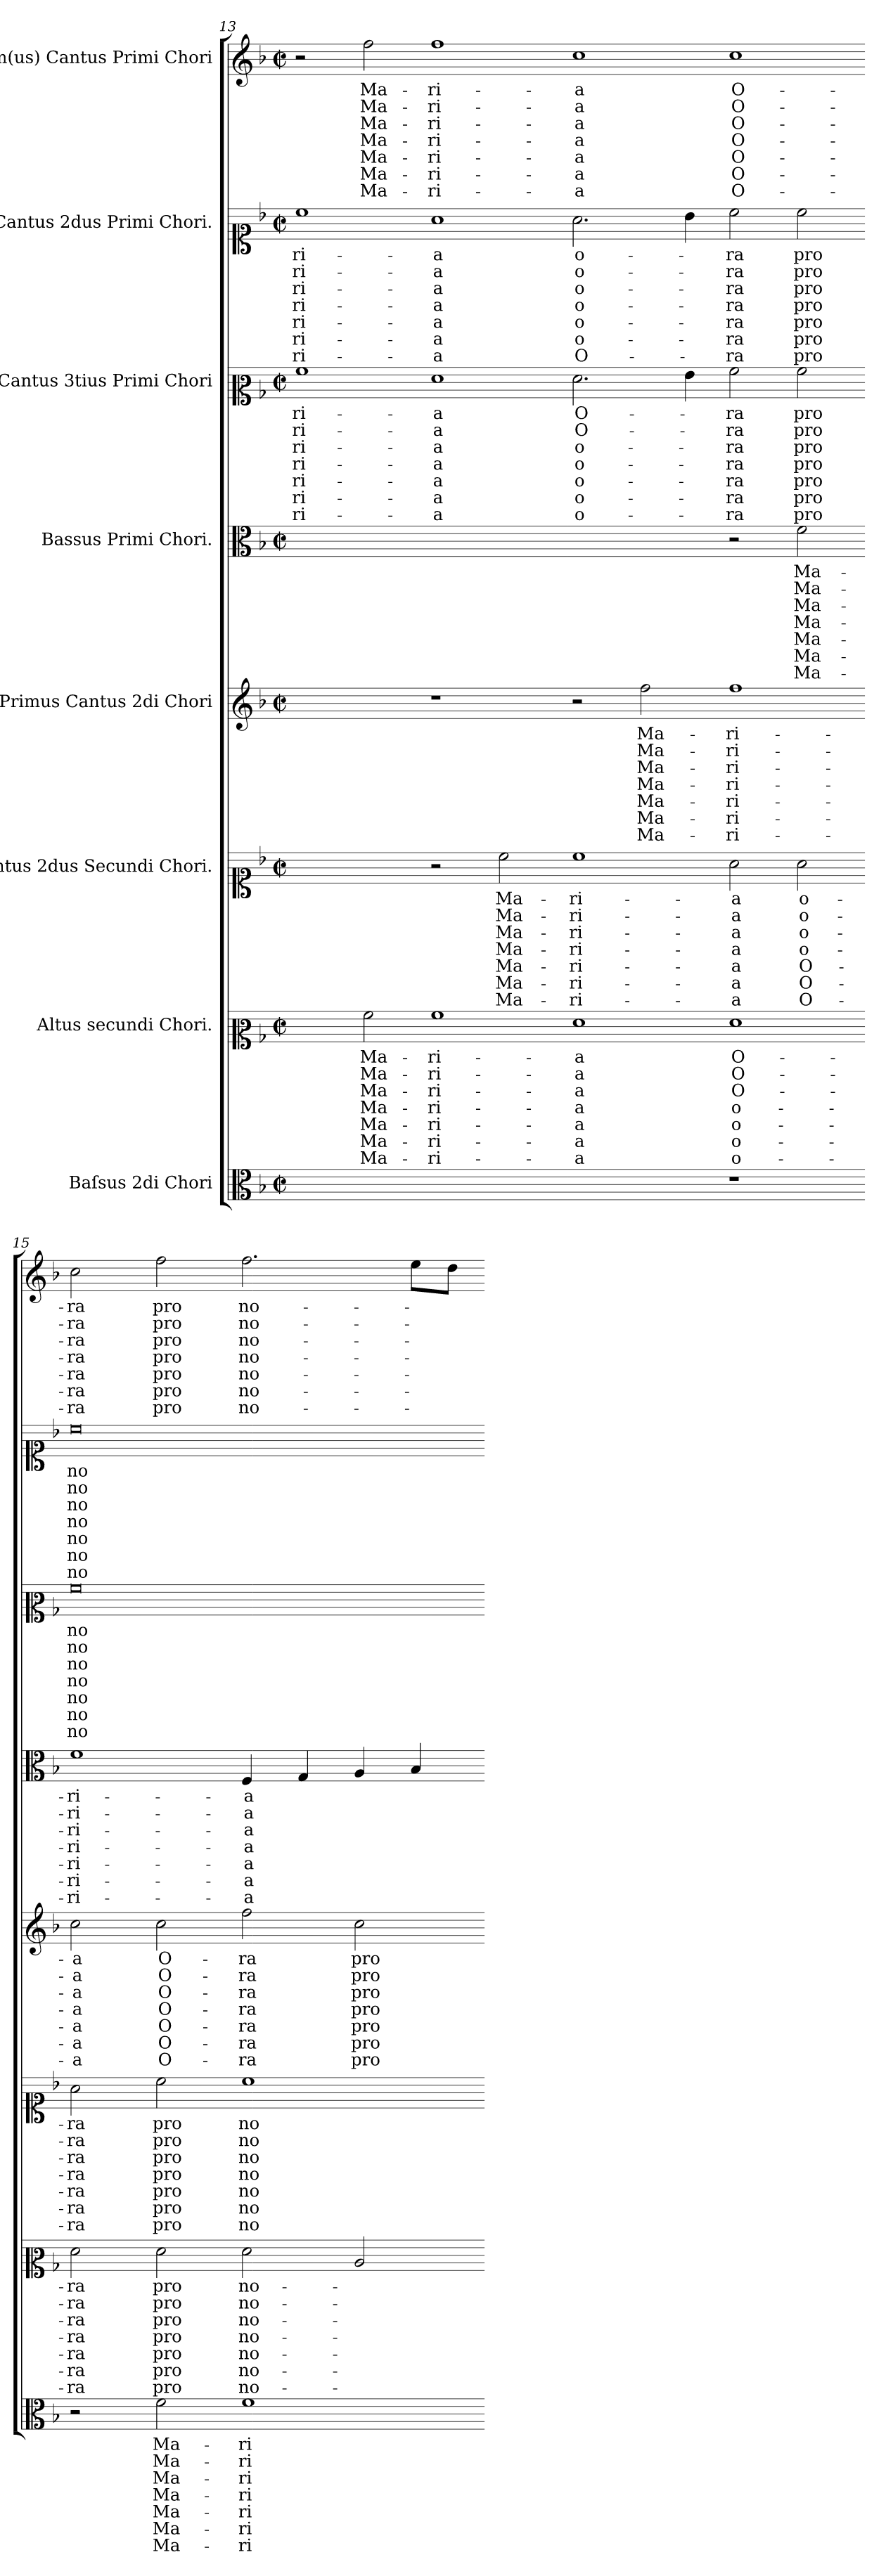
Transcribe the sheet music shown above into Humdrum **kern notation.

**kern	**text	**text	**text	**text	**text	**text	**text	**kern	**text	**text	**text	**text	**text	**text	**text	**kern	**text	**text	**text	**text	**text	**text	**text	**kern	**text	**text	**text	**text	**text	**text	**text	**kern	**text	**text	**text	**text	**text	**text	**text	**kern	**text	**text	**text	**text	**text	**text	**text	**kern	**text	**text	**text	**text	**text	**text	**text	**kern	**text	**text	**text	**text	**text	**text	**text
*part8	*part8	*part8	*part8	*part8	*part8	*part8	*part8	*part7	*part7	*part7	*part7	*part7	*part7	*part7	*part7	*part6	*part6	*part6	*part6	*part6	*part6	*part6	*part6	*part5	*part5	*part5	*part5	*part5	*part5	*part5	*part5	*part4	*part4	*part4	*part4	*part4	*part4	*part4	*part4	*part3	*part3	*part3	*part3	*part3	*part3	*part3	*part3	*part2	*part2	*part2	*part2	*part2	*part2	*part2	*part2	*part1	*part1	*part1	*part1	*part1	*part1	*part1	*part1
*staff8	*staff8	*staff8	*staff8	*staff8	*staff8	*staff8	*staff8	*staff7	*staff7	*staff7	*staff7	*staff7	*staff7	*staff7	*staff7	*staff6	*staff6	*staff6	*staff6	*staff6	*staff6	*staff6	*staff6	*staff5	*staff5	*staff5	*staff5	*staff5	*staff5	*staff5	*staff5	*staff4	*staff4	*staff4	*staff4	*staff4	*staff4	*staff4	*staff4	*staff3	*staff3	*staff3	*staff3	*staff3	*staff3	*staff3	*staff3	*staff2	*staff2	*staff2	*staff2	*staff2	*staff2	*staff2	*staff2	*staff1	*staff1	*staff1	*staff1	*staff1	*staff1	*staff1	*staff1
*I"Baſsus 2di Chori	*	*	*	*	*	*	*	*I"Altus secundi Chori.	*	*	*	*	*	*	*	*I"Cantus 2dus Secundi Chori.	*	*	*	*	*	*	*	*I"Primus Cantus 2di Chori	*	*	*	*	*	*	*	*I"Bassus Primi Chori.	*	*	*	*	*	*	*	*I"Cantus 3tius Primi Chori	*	*	*	*	*	*	*	*I"Cantus 2dus Primi Chori.	*	*	*	*	*	*	*	*I"Im(us) Cantus Primi Chori	*	*	*	*	*	*	*
*clefC3	*	*	*	*	*	*	*	*clefC2	*	*	*	*	*	*	*	*clefC1	*	*	*	*	*	*	*	*clefG2	*	*	*	*	*	*	*	*clefC3	*	*	*	*	*	*	*	*clefC2	*	*	*	*	*	*	*	*clefC1	*	*	*	*	*	*	*	*clefG2	*	*	*	*	*	*	*
*k[b-]	*	*	*	*	*	*	*	*k[b-]	*	*	*	*	*	*	*	*k[b-]	*	*	*	*	*	*	*	*k[b-]	*	*	*	*	*	*	*	*k[b-]	*	*	*	*	*	*	*	*k[b-]	*	*	*	*	*	*	*	*k[b-]	*	*	*	*	*	*	*	*k[b-]	*	*	*	*	*	*	*
*F:	*	*	*	*	*	*	*	*F:	*	*	*	*	*	*	*	*F:	*	*	*	*	*	*	*	*F:	*	*	*	*	*	*	*	*F:	*	*	*	*	*	*	*	*F:	*	*	*	*	*	*	*	*F:	*	*	*	*	*	*	*	*F:	*	*	*	*	*	*	*
*M2/1	*	*	*	*	*	*	*	*M2/1	*	*	*	*	*	*	*	*M2/1	*	*	*	*	*	*	*	*M2/1	*	*	*	*	*	*	*	*M2/1	*	*	*	*	*	*	*	*M2/1	*	*	*	*	*	*	*	*M2/1	*	*	*	*	*	*	*	*M2/1	*	*	*	*	*	*	*
*met(c|)	*	*	*	*	*	*	*	*met(c|)	*	*	*	*	*	*	*	*met(c|)	*	*	*	*	*	*	*	*met(c|)	*	*	*	*	*	*	*	*met(c|)	*	*	*	*	*	*	*	*met(c|)	*	*	*	*	*	*	*	*met(c|)	*	*	*	*	*	*	*	*met(c|)	*	*	*	*	*	*	*
=13	=13	=13	=13	=13	=13	=13	=13	=13	=13	=13	=13	=13	=13	=13	=13	=13	=13	=13	=13	=13	=13	=13	=13	=13	=13	=13	=13	=13	=13	=13	=13	=13	=13	=13	=13	=13	=13	=13	=13	=13	=13	=13	=13	=13	=13	=13	=13	=13	=13	=13	=13	=13	=13	=13	=13	=13	=13	=13	=13	=13	=13	=13	=13
0ryy	.	.	.	.	.	.	.	2ryy	.	.	.	.	.	.	.	1ryy	.	.	.	.	.	.	.	1ryy	.	.	.	.	.	.	.	0ryy	.	.	.	.	.	.	.	1a	-ri-	-ri-	-ri-	-ri-	-ri-	-ri-	-ri-	1cc	-ri-	-ri-	-ri-	-ri-	-ri-	-ri-	-ri-	2r	.	.	.	.	.	.	.
.	.	.	.	.	.	.	.	2a\	Ma-	Ma-	Ma-	Ma-	Ma-	Ma-	Ma-	.	.	.	.	.	.	.	.	.	.	.	.	.	.	.	.	.	.	.	.	.	.	.	.	.	.	.	.	.	.	.	.	.	.	.	.	.	.	.	.	2ff\	Ma-	Ma-	Ma-	Ma-	Ma-	Ma-	Ma-
.	.	.	.	.	.	.	.	1a	-ri-	-ri-	-ri-	-ri-	-ri-	-ri-	-ri-	2r	.	.	.	.	.	.	.	1r	.	.	.	.	.	.	.	.	.	.	.	.	.	.	.	1f	-a	-a	-a	-a	-a	-a	-a	1a	-a	-a	-a	-a	-a	-a	-a	1ff	-ri-	-ri-	-ri-	-ri-	-ri-	-ri-	-ri-
.	.	.	.	.	.	.	.	.	.	.	.	.	.	.	.	2cc\	Ma-	Ma-	Ma-	Ma-	Ma-	Ma-	Ma-	.	.	.	.	.	.	.	.	.	.	.	.	.	.	.	.	.	.	.	.	.	.	.	.	.	.	.	.	.	.	.	.	.	.	.	.	.	.	.	.
=14-	=14-	=14-	=14-	=14-	=14-	=14-	=14-	=14-	=14-	=14-	=14-	=14-	=14-	=14-	=14-	=14-	=14-	=14-	=14-	=14-	=14-	=14-	=14-	=14-	=14-	=14-	=14-	=14-	=14-	=14-	=14-	=14-	=14-	=14-	=14-	=14-	=14-	=14-	=14-	=14-	=14-	=14-	=14-	=14-	=14-	=14-	=14-	=14-	=14-	=14-	=14-	=14-	=14-	=14-	=14-	=14-	=14-	=14-	=14-	=14-	=14-	=14-	=14-
1ryy	.	.	.	.	.	.	.	1f	-a	-a	-a	-a	-a	-a	-a	1cc	-ri-	-ri-	-ri-	-ri-	-ri-	-ri-	-ri-	2r	.	.	.	.	.	.	.	1ryy	.	.	.	.	.	.	.	2.f\	O-	O-	o-	o-	o-	o-	o-	2.a\	o-	o-	o-	o-	o-	o-	O-	1cc	-a	-a	-a	-a	-a	-a	-a
.	.	.	.	.	.	.	.	.	.	.	.	.	.	.	.	.	.	.	.	.	.	.	.	2ff\	Ma-	Ma-	Ma-	Ma-	Ma-	Ma-	Ma-	.	.	.	.	.	.	.	.	.	.	.	.	.	.	.	.	.	.	.	.	.	.	.	.	.	.	.	.	.	.	.	.
.	.	.	.	.	.	.	.	.	.	.	.	.	.	.	.	.	.	.	.	.	.	.	.	.	.	.	.	.	.	.	.	.	.	.	.	.	.	.	.	4g\	.	.	.	.	.	.	.	4b-\	.	.	.	.	.	.	.	.	.	.	.	.	.	.	.
1r	.	.	.	.	.	.	.	1f	O-	O-	O-	o-	o-	o-	o-	2a\	-a	-a	-a	-a	-a	-a	-a	1ff	-ri-	-ri-	-ri-	-ri-	-ri-	-ri-	-ri-	2r	.	.	.	.	.	.	.	2a\	-ra	ra	-ra	-ra	-ra	-ra	-ra	2cc\	-ra	ra	-ra	-ra	-ra	-ra	-ra	1cc	O-	O-	O-	O-	O-	O-	O-
.	.	.	.	.	.	.	.	.	.	.	.	.	.	.	.	2a\	o-	o-	o-	o-	O-	O-	O-	.	.	.	.	.	.	.	.	2f\	Ma-	Ma-	Ma-	Ma-	Ma-	Ma-	Ma-	2a\	pro	pro	pro	pro	pro	pro	pro	2cc\	pro	pro	pro	pro	pro	pro	pro	.	.	.	.	.	.	.	.
=15-	=15-	=15-	=15-	=15-	=15-	=15-	=15-	=15-	=15-	=15-	=15-	=15-	=15-	=15-	=15-	=15-	=15-	=15-	=15-	=15-	=15-	=15-	=15-	=15-	=15-	=15-	=15-	=15-	=15-	=15-	=15-	=15-	=15-	=15-	=15-	=15-	=15-	=15-	=15-	=15-	=15-	=15-	=15-	=15-	=15-	=15-	=15-	=15-	=15-	=15-	=15-	=15-	=15-	=15-	=15-	=15-	=15-	=15-	=15-	=15-	=15-	=15-	=15-
2r	.	.	.	.	.	.	.	2f\	-ra	-ra	-ra	-ra	-ra	-ra	-ra	2a\	-ra	-ra	-ra	-ra	-ra	-ra	-ra	2cc\	-a	-a	-a	-a	-a	-a	-a	1f	-ri-	-ri-	-ri-	-ri-	-ri-	-ri-	-ri-	0a	no-	no-	no-	no-	no-	no-	no-	0cc	no-	no-	no-	no-	no-	no-	no-	2cc\	-ra	ra	-ra	-ra	-ra	-ra	-ra
2f\	Ma-	Ma-	Ma-	Ma-	Ma-	Ma-	Ma-	2f\	pro	pro	pro	pro	pro	pro	pro	2cc\	pro	pro	pro	pro	pro	pro	pro	2cc\	O-	O-	O-	O-	O-	O-	O-	.	.	.	.	.	.	.	.	.	.	.	.	.	.	.	.	.	.	.	.	.	.	.	.	2ff\	pro	pro	pro	pro	pro	pro	pro
1f	-ri-	-ri-	-ri-	-ri-	-ri-	-ri-	-ri-	2f\	no-	no-	no-	no-	no-	no-	no-	1cc	no-	no-	no-	no-	no-	no-	no-	2ff\	-ra	-ra	-ra	-ra	-ra	-ra	-ra	4F/	-a	-a	-a	-a	-a	-a	-a	.	.	.	.	.	.	.	.	.	.	.	.	.	.	.	.	2.ff\	no-	no-	no-	no-	no-	no-	no-
.	.	.	.	.	.	.	.	.	.	.	.	.	.	.	.	.	.	.	.	.	.	.	.	.	.	.	.	.	.	.	.	4G/	.	.	.	.	.	.	.	.	.	.	.	.	.	.	.	.	.	.	.	.	.	.	.	.	.	.	.	.	.	.	.
.	.	.	.	.	.	.	.	2c/	.	.	.	.	.	.	.	.	.	.	.	.	.	.	.	2cc\	pro	pro	pro	pro	pro	pro	pro	4A/	.	.	.	.	.	.	.	.	.	.	.	.	.	.	.	.	.	.	.	.	.	.	.	.	.	.	.	.	.	.	.
.	.	.	.	.	.	.	.	.	.	.	.	.	.	.	.	.	.	.	.	.	.	.	.	.	.	.	.	.	.	.	.	4B-/	.	.	.	.	.	.	.	.	.	.	.	.	.	.	.	.	.	.	.	.	.	.	.	8ee\L	.	.	.	.	.	.	.
.	.	.	.	.	.	.	.	.	.	.	.	.	.	.	.	.	.	.	.	.	.	.	.	.	.	.	.	.	.	.	.	.	.	.	.	.	.	.	.	.	.	.	.	.	.	.	.	.	.	.	.	.	.	.	.	8dd\J	.	.	.	.	.	.	.
=-	=-	=-	=-	=-	=-	=-	=-	=-	=-	=-	=-	=-	=-	=-	=-	=-	=-	=-	=-	=-	=-	=-	=-	=-	=-	=-	=-	=-	=-	=-	=-	=-	=-	=-	=-	=-	=-	=-	=-	=-	=-	=-	=-	=-	=-	=-	=-	=-	=-	=-	=-	=-	=-	=-	=-	=-	=-	=-	=-	=-	=-	=-	=-
*-	*-	*-	*-	*-	*-	*-	*-	*-	*-	*-	*-	*-	*-	*-	*-	*-	*-	*-	*-	*-	*-	*-	*-	*-	*-	*-	*-	*-	*-	*-	*-	*-	*-	*-	*-	*-	*-	*-	*-	*-	*-	*-	*-	*-	*-	*-	*-	*-	*-	*-	*-	*-	*-	*-	*-	*-	*-	*-	*-	*-	*-	*-	*-
